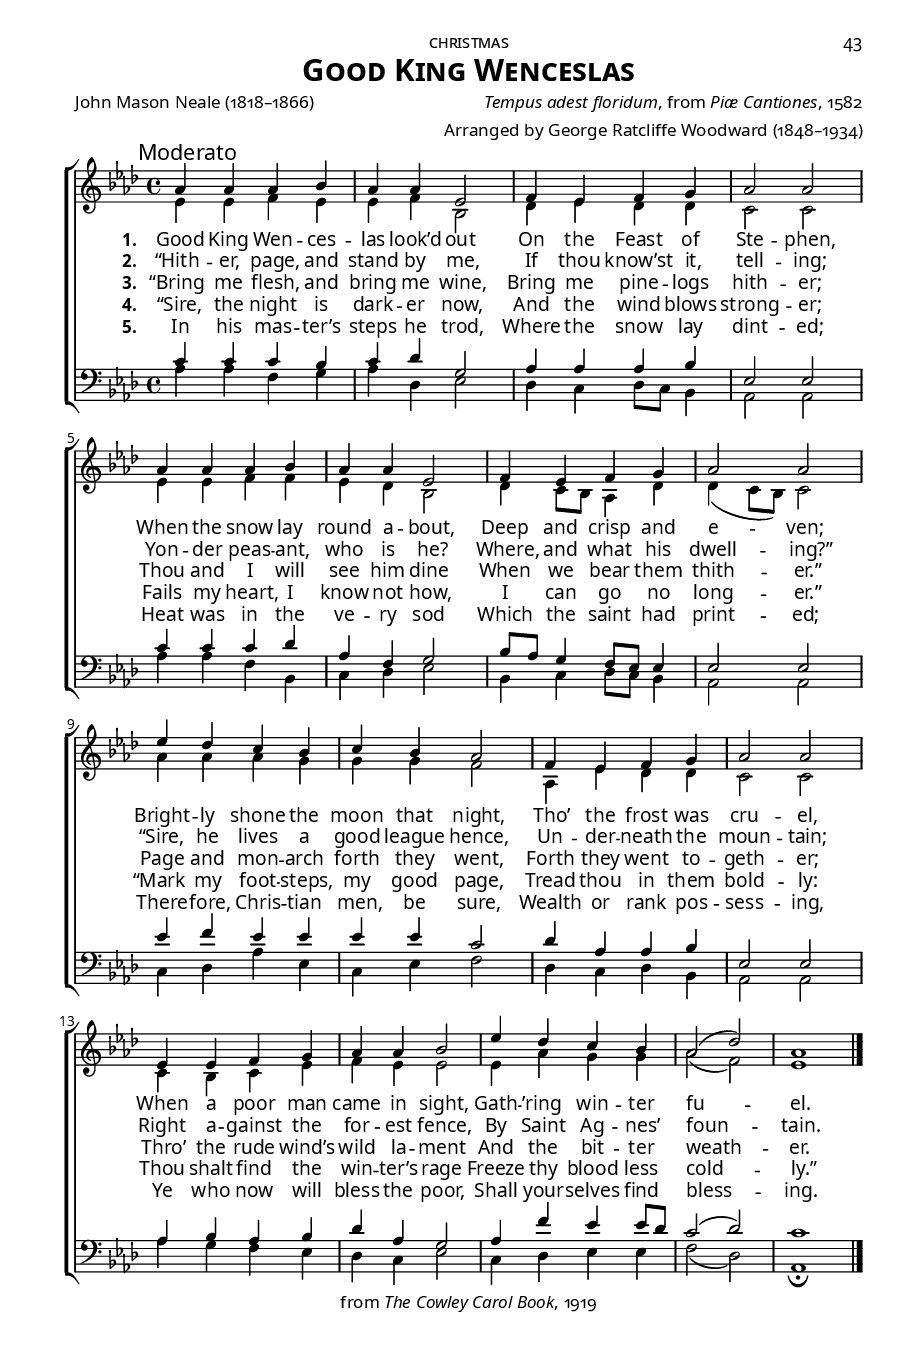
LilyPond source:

\version "2.14.2"
\include "util.ly"
\header {
  title = \markup{\override #'(font-name . "Garamond Premier Pro Semibold"){ \abs-fontsize #15 \smallCapsOldStyle"Good King Wenceslas"}}
  poet = \markup\oldStyleNum"John Mason Neale (1818–1866)"
  composer = \markup \concat{ \italic "Tempus adest floridum" ", from " \italic "Piæ Cantiones" \oldStyleNum", 1582"}
  arranger = \markup\oldStyleNum"Arranged by George Ratcliffe Woodward (1848–1934)"
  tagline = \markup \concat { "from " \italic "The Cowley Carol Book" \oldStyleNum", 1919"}
}
\paper {
  paper-height = 9\in
  paper-width = 6\in
  indent = 0\in
  %system-system-spacing = #'((basic-distance . 10) (padding . 0))
  system-system-spacing =
    #'((basic-distance . 0)
       (minimum-distance . 0)
       (padding . -15)
       (stretchability . 100))
  ragged-last-bottom = ##f
  ragged-bottom = ##f
  two-sided = ##t
  inner-margin = 0.5\in
  outer-margin = 0.25\in
  top-margin = 0.25\in
  bottom-margin = 0.25\in
  first-page-number = #043
  print-first-page-number = ##t
  headerLine = \markup{\override #'(font-name . "Garamond Premier Pro") \smallCapsOldStyle"christmas"}
  oddHeaderMarkup = \markup\fill-line{
     \override #'(font-name . "Garamond Premier Pro")\abs-fontsize #8.5
     \combine 
        \fill-line{"" \on-the-fly #print-page-number-check-first
        \oldStylePageNum""
        }
        \fill-line{\headerLine}
  }
  evenHeaderMarkup = \markup {
     \override #'(font-name . "Garamond Premier Pro")\abs-fontsize #8.5
     \combine
        \on-the-fly #print-page-number-check-first
        \oldStylePageNum""
        \fill-line{\headerLine}
  }
}
#(set-global-staff-size 15) \paper{ #(define fonts (make-pango-font-tree "GoudyOlSt BT" "Garamond Premier Pro" "Garamond Premier Pro" (/ 15 20))) }
global = {
  \key aes \major
  \time 4/4
  \override DynamicLineSpanner #'staff-padding = #0.0
  \override DynamicLineSpanner #'Y-extent = #'(0.2 . -0.2)
  \override TextScript #'staff-padding = #0.0
  \override TextScript #'Y-extent = #'(0 . -0)
}

sopMusic = \relative c'' {
  \once \override Score.RehearsalMark #'self-alignment-X = #LEFT
  \mark "Moderato"
  aes4 aes aes bes |
  aes aes ees2 |
  f4 ees f g |
  aes2 aes |
  
  aes4 aes aes bes |
  aes aes ees2 |
  f4 ees f g |
  aes2 aes |
  
  ees'4 des c bes |
  c bes aes2 |
  f4 ees f g |
  aes2 aes |
  
  ees4 ees f g |
  aes aes bes2 |
  ees4 des c bes |
  aes2( des) |
  aes1 \bar "|."
}
sopWords = \lyricmode {
  
}

altoMusic = \relative c' {
  ees4 ees f ees |
  ees f bes,2 |
  des4 ees des des |
  c2 c |
  
  ees4 ees f f |
  ees des bes2 |
  des4 c8[ bes] aes4 des |
  des( c8[ bes]) c2 |
  
  aes'4 aes aes g |
  g g f2 |
  aes,4 ees' des des |
  c2 c |
  
  c4 bes c ees |
  f ees ees2 |
  ees4 aes g g |
  aes2( f) |
  ees1 \bar "|."
}
altoWords = \lyricmode {
  \dropLyricsIX
  \set stanza = #"1. "
  Good King Wen -- ces -- las look’d out
  On the Feast of Ste -- phen,
  When the snow lay round a -- bout,
  Deep and crisp and e -- ven;
  Bright -- ly shone the moon that night,
  Tho’ the frost was cru -- el,
  When a poor man came in sight,
  Gath -- ’ring win -- ter fu -- el.
}
altoWordsII = \lyricmode {
  \dropLyricsIX
  \set stanza = #"2. "
  “Hith -- er, page, and stand by me,
  If thou know’st it, tell -- ing;
  Yon -- der peas -- ant, who is he?
  Where, and what his dwell -- ing?”
  “Sire, he lives a good league hence,
  Un -- der -- neath the moun -- tain;
  Right a -- gainst the for -- est fence,
  By Saint Ag -- nes’ foun -- tain.
}
altoWordsIII = \lyricmode {
  \dropLyricsIX
  \set stanza = #"3. "
  “Bring me flesh, and bring me wine,
  Bring me pine -- logs hith -- er;
  Thou and I will see him dine
  When we bear them thith -- er.”
  Page and mon -- arch forth they went,
  Forth they went to -- geth -- er;
  Thro’ the rude wind’s wild la -- ment
  And the bit -- ter weath -- er.
}
altoWordsIV = \lyricmode {
  \dropLyricsIX
  \set stanza = #"4. "
  “Sire, the night is dark -- er now,
  And the wind blows strong -- er;
  Fails my heart, I know not how,
  I can go no long -- er.”
  “Mark my foot -- steps, my good page,
  Tread thou in them bold -- ly:
  Thou shalt find the win -- ter’s rage
  Freeze thy blood less cold -- ly.”
}
altoWordsV = \lyricmode {
  \dropLyricsIX
  \set stanza = #"5. "
  In his mas -- ter’s steps he trod,
  Where the snow lay dint -- ed;
  Heat was in the ve -- ry sod
  Which the saint had print -- ed;
  There -- fore, Chris -- tian men, be sure,
  Wealth or rank pos -- sess -- ing,
  Ye who now will bless the poor,
  Shall your -- selves find bless -- ing.
}
tenorMusic = \relative c' {
  c4 c c bes |
  c des g,2 |
  aes4 aes aes bes |
  ees,2 ees |
  
  c'4 c c des |
  aes f g2 |
  bes8[ aes] g4 f8[ ees] ees4 |
  ees2 ees |
  
  ees'4 f ees ees |
  ees ees c2 |
  des4 aes aes bes |
  ees,2 ees |
  
  aes4 bes aes bes |
  des aes g2 |
  aes4 f' ees ees8[ des] |
  c2( des)
  c1 \bar "|."
}
tenorWords = \lyricmode {

}

bassMusic = \relative c' {
  aes4 aes f g |
  aes des, ees2 |
  des4 c des8[ c] bes4 |
  aes2 aes |
  
  aes'4 aes f bes, |
  c des ees2 |
  bes4 c des8[ c] bes4 |
  aes2 aes |
  
  c4 des aes' ees |
  c ees f2 |
  des4 c des bes |
  aes2 aes |
  
  aes'4 g f ees |
  des4 c ees2 |
  c4 des ees ees |
  f2( des) |
  aes1\fermata \bar "|."
}
bassWords = \lyricmode {

}

\score {
  <<
   \new ChoirStaff <<
%    \new Lyrics = sopranos \with { \override VerticalAxisGroup #'nonstaff-relatedstaff-spacing = #'((basic-distance . 1)) }
    \new Staff = women <<
      \new Voice = "sopranos" { \voiceOne << \global \sopMusic >> }
      \new Voice = "altos" { \voiceTwo << \global \altoMusic >> }
    >>
    \new Lyrics \with { alignAboveContext = #"women" \override VerticalAxisGroup #'nonstaff-relatedstaff-spacing = #'((basic-distance . 1))} \lyricsto "sopranos" \sopWords
    \new Lyrics = "altosV"  \with { alignBelowContext = #"women" } \lyricsto "sopranos" \altoWordsV
    \new Lyrics = "altosIV"  \with { alignBelowContext = #"women" } \lyricsto "sopranos" \altoWordsIV
    \new Lyrics = "altosIII"  \with { alignBelowContext = #"women" } \lyricsto "sopranos" \altoWordsIII
    \new Lyrics = "altosII"  \with { alignBelowContext = #"women" } \lyricsto "sopranos" \altoWordsII
    \new Lyrics = "altos"  \with { alignBelowContext = #"women" \override VerticalAxisGroup #'nonstaff-relatedstaff-spacing = #'((padding . -0.5)) } \lyricsto "sopranos" \altoWords
   \new Staff = men <<
      \clef bass
      \new Voice = "tenors" { \voiceOne << \global \tenorMusic >> }
      \new Voice = "basses" { \voiceTwo << \global \bassMusic >> }
    >>
    \new Lyrics \with { alignAboveContext = #"men" \override VerticalAxisGroup #'nonstaff-relatedstaff-spacing = #'((basic-distance . 1)) } \lyricsto "tenors" \tenorWords
    \new Lyrics \with { alignBelowContext = #"men" \override VerticalAxisGroup #'nonstaff-relatedstaff-spacing = #'((basic-distance . 1)) } \lyricsto "basses" \bassWords
  >>
%    \new PianoStaff << \new Staff { \new Voice { \pianoRH } } \new Staff { \clef "bass" \pianoLH } >>
  >>
  \layout {
    \context {
      \Score
      %\override SpacingSpanner #'base-shortest-duration = #(ly:make-moment 1 8)
      %\override SpacingSpanner #'common-shortest-duration = #(ly:make-moment 1 4)
    }
    \context {
      % Remove all empty staves
      % \Staff \RemoveEmptyStaves \override VerticalAxisGroup #'remove-first = ##t
    }
    \context {
      \Lyrics
      \override LyricText #'X-offset = #center-on-word
    }
  }
  \midi {
    \tempo 4 = 90
    \set Staff.midiInstrument = "flute"
  
    \context {
      \Voice
      \remove "Dynamic_performer"
    }
  }
}
